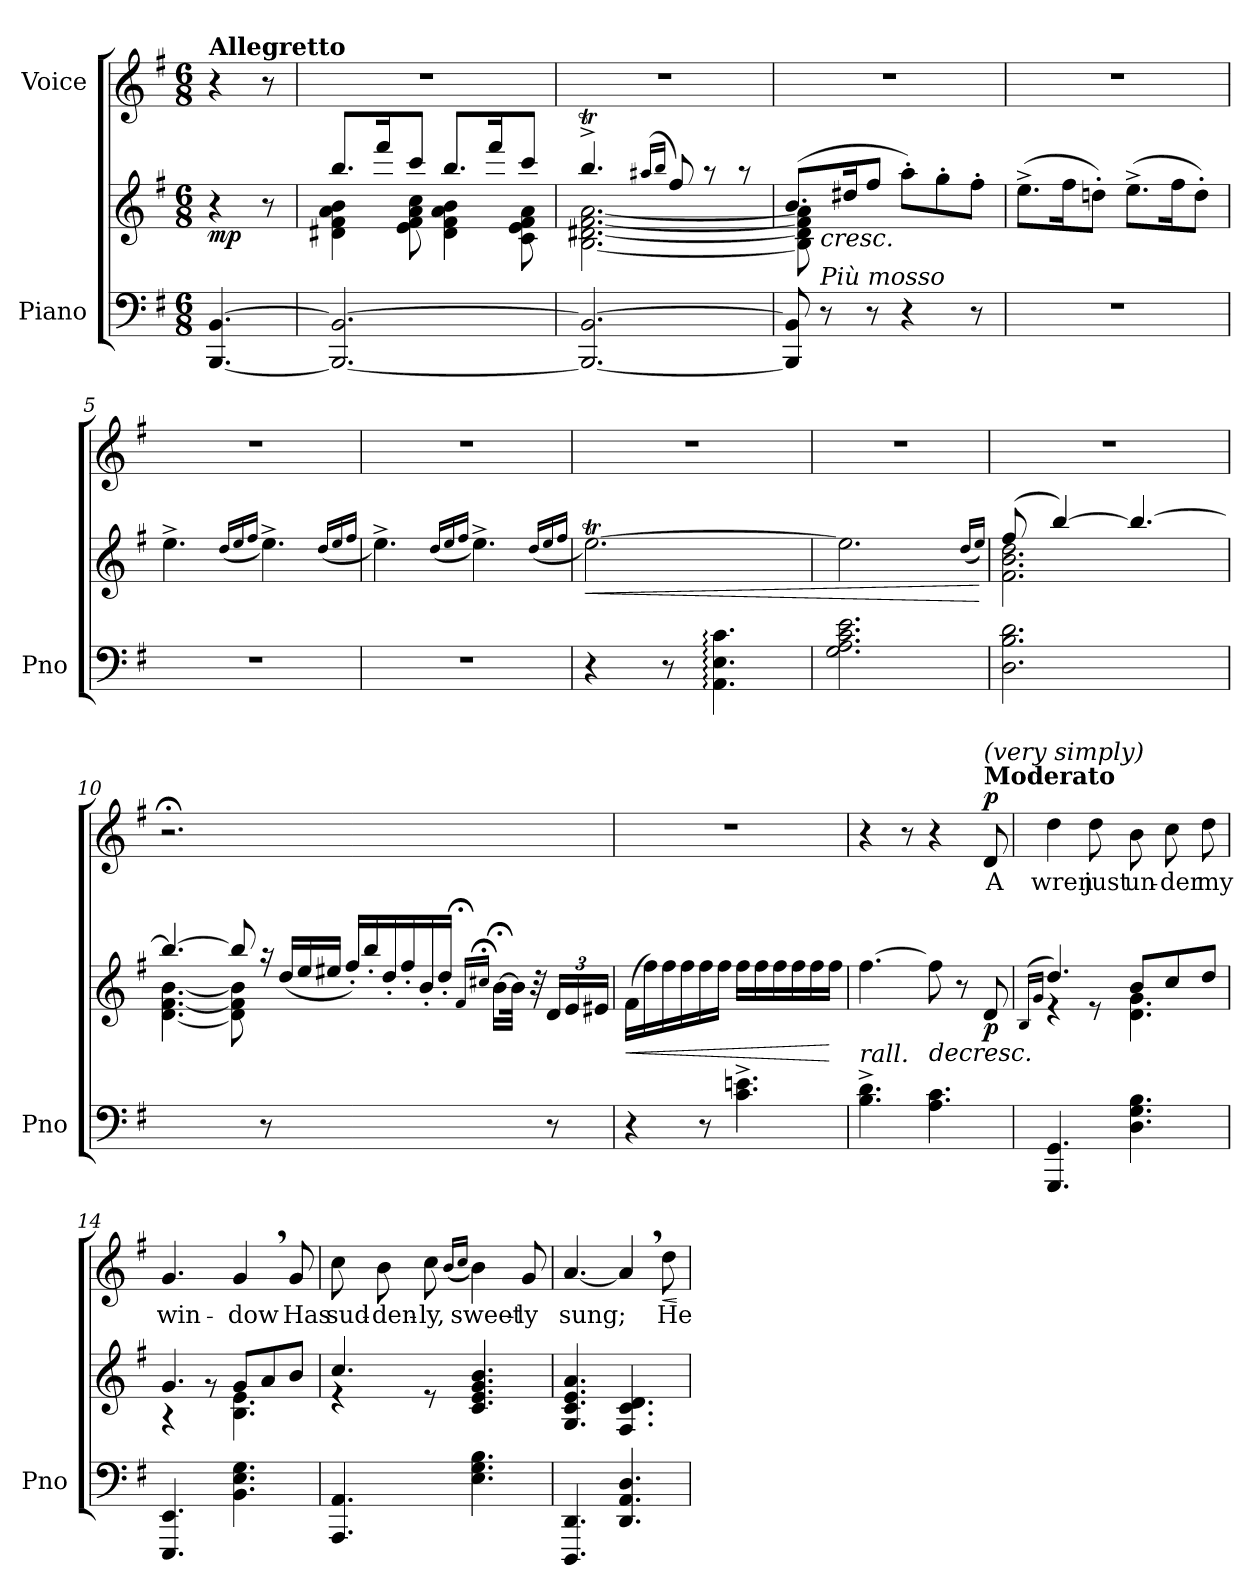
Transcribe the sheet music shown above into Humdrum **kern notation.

**kern	**kern	**dynam	**kern	**text	**dynam
*part2	*part2	*part2	*part1	*part1	*part1
*staff3	*staff2	*staff2/3	*staff1	*staff1	*staff1
*I"Piano	*	*	*I"Voice	*	*
*I'Pno	*	*	*	*	*
*clefF4	*clefG2	*	*clefG2	*	*
*k[f#]	*k[f#]	*	*k[f#]	*	*
*M6/8	*M6/8	*	*M6/8	*	*
=	=	=	=	=	=
!	!	!	!LO:TX:a:B:t=Allegretto	!	!
!	!	!LO:DY:b	!	!	!
(>[4.BBB/ [4.BB/	4r	mp	4r	.	.
.	8r	.	8r	.	.
=1	=1	=1	=1	=1	=1
*^	*^	*	*	*	*
2.BBB/_ 2.BB/_	4rEEyy	8.bb/L	4d#X\ 4f#\ 4a\ 4b\)	.	2.r	.	.
.	.	16fff#/K	.	.	.	.	.
.	8rEEyy	8ccc/J	8e\ 8f#\ 8a\ 8cc\	.	.	.	.
.	4rEEyy	8.bb/L	4d#\ 4f#\ 4a\ 4b\	.	.	.	.
.	.	16fff#/K	.	.	.	.	.
.	8rEEyy	8ccc/J	8c\ 8e\ 8f#\ 8a\	.	.	.	.
=2	=2	=2	=2	=2	=2	=2	=2
2.BBB/_ 2.BB/_	4rEEyy	4.bbt^/	[2.B\ [2.d#X\ [2.f#\ [2.a\	.	2.r	.	.
.	8rEEyy	.	.	.	.	.	.
.	.	(<16qaa#X/LL	.	.	.	.	.
.	.	16qbb/JJ	.	.	.	.	.
.	4rEEyy	8ff#TTT/)	.	.	.	.	.
.	.	8r	.	.	.	.	.
.	8rEEyy	8r	.	.	.	.	.
*v	*v	*	*	*	*	*	*
!!LO:LB:g=z
=3	=3	=3	=3	=3	=3	=3
8BBB/] 8BB/]	(>8.b/L	8B\] 8d#\] 8f#\] 8a\]	.	2.r	.	.
!LO:TX:a:i:t=Più mosso	!	!	!	!	!	!
!	!	!	!LO:HP:b	!	!	!
8r	.	8reyy	<	.	.	.
.	16dd#X/K	.	.	.	.	.
8r	8ff#/J	8reyy	.	.	.	.
4r	8aa'\L)	4reyy	.	.	.	.
.	8gg'\	.	.	.	.	.
8r	8ff#'\J	8reyy	.	.	.	.
*	*v	*v	*	*	*	*
=4	=4	=4	=4	=4	=4
2.r	(>8.ee^\L	.	2.r	.	.
.	16ff#\K	.	.	.	.
.	8ddn'\J)	.	.	.	.
.	(>8.ee^\L	.	.	.	.
.	16ff#\K	.	.	.	.
.	8dd'\J)	.	.	.	.
=5	=5	=5	=5	=5	=5
2.r	4.ee^\	.	2.r	.	.
.	(<16qdd/LL	.	.	.	.
.	16qee/	.	.	.	.
.	16qff#/JJ	.	.	.	.
.	4.ee^\)	.	.	.	.
.	(<16qdd/LL	.	.	.	.
.	16qee/	.	.	.	.
.	16qff#/JJ	.	.	.	.
!!LO:LB:g=z
=6	=6	=6	=6	=6	=6
2.r	4.ee^\)	.	2.r	.	.
.	(<16qdd/LL	.	.	.	.
.	16qee/	.	.	.	.
.	16qff#/JJ	.	.	.	.
.	4.ee^\)	.	.	.	.
.	(<16qdd/LL	.	.	.	.
.	16qee/	.	.	.	.
.	16qff#/JJ	.	.	.	.
=7	=7	=7	=7	=7	=7
!	!	!LO:HP:b	!	!	!
4r	[2.eeT\)	<	2.r	.	.
8r	.	.	.	.	.
4.AA\: 4.E\: 4.c\:	.	.	.	.	.
=8	=8	=8	=8	=8	=8
2.G\ 2.A\ 2.c\ 2.e\	2.eeTTT\]	.	2.r	.	.
.	(<16qdd/LL	.	.	.	.
.	16qee/JJ)	.	.	.	.
.	.	[	.	.	.
=9	=9	=9	=9	=9	=9
*	*^	*	*	*	*
2.D\ 2.B\ 2.d\	(>8ff#/	2.f#\ 2.b\ 2.dd\	.	2.r	.	.
.	[4bb/)	.	.	.	.	.
.	4.bb/_	.	.	.	.	.
!!LO:PB:g=z
=10	=10	=10	=10	=10	=10	=10
4ryy	4.bb/_	[4.d\ [4.f#\ [4.b\	.	2.r;<	.	.
8ryy	.	.	.	.	.	.
8ryy	8bb/]	8d\] 8f#\] 8b\]	.	.	.	.
8r	16raa	8rcyy	.	.	.	.
.	(<16dd!/LL	.	.	.	.	.
8ryy	16ee!/	8rcyy	.	.	.	.
.	16ee#X!/JJ	.	.	.	.	.
8ryy	16ff#'!/LL)	8rcyy	.	2ryy	.	.
.	16bb'!/	.	.	.	.	.
8ryy	16dd'!/	8rcyy	.	.	.	.
.	16ff#'!/	.	.	.	.	.
8ryy	16b'!/	8rcyy	.	.	.	.
.	16dd'!/JJ	.	.	.	.	.
.	16qf#;</LL	.	.	.	.	.
.	16qcc#X;</JJ	.	.	.	.	.
8ryy	[16b;<!\LL	4rcyy	.	.	.	.
.	32b!\JJk]	.	.	.	.	.
.	32r	.	.	.	.	.
*	*Xbrackettup	*	*	*	*	*
8r	24d/LL	.	.	8ryy	.	.
.	24e/	.	.	.	.	.
.	24e#X/JJ	.	.	.	.	.
*	*v	*v	*	*	*	*
=11	=11	=11	=11	=11	=11
!	!	!LO:HP:b	!	!	!
4r	(>16f#\LL	<	2.r	.	.
.	16ff#\)	.	.	.	.
.	16ff#\	.	.	.	.
.	16ff#\	.	.	.	.
8r	16ff#\	.	.	.	.
.	16ff#\JJ	.	.	.	.
4.c\^ 4.en\^	16ff#\LL	.	.	.	.
.	16ff#\	.	.	.	.
.	16ff#\	.	.	.	.
.	16ff#\	.	.	.	.
.	16ff#\	.	.	.	.
.	16ff#\JJ	[	.	.	.
!!LO:LB:g=z
=12	=12	=12	=12	=12	=12
*	*	*	*MM104	*	*
!LO:TX:a:i:t=rall.	!	!	!	!	!
4.B\^ 4.d\^	[4.ff#\	.	4r	.	.
.	.	.	8r	.	.
*	*	*	*MM96	*	*
!	!	!LO:HP:b	!	!	!
4.A\ 4.c\	8ff#\]	>	4r	.	.
.	8r	.	.	.	.
!	!	!	!LO:TX:a:B:t=Moderato	!	!
!	!	!	!LO:TX:a:i:t=(very simply)	!	!
!	!	!LO:DY:n=1:b	!	!LO:LY:b	!LO:DY:a
.	8d/	[ p	8d/	A	p
=13	=13	=13	=13	=13	=13
.	(>16qB/LL	.	.	.	.
.	16qg/JJ	.	.	.	.
*	*^	*	*	*	*
!	!	!	!	!	!LO:LY:b	!
4.GGG/ 4.GG/	4.dd/)	4r	.	4dd\	wren	.
!	!	!	!	!	!LO:LY:b	!
.	.	8r	.	8dd\	just	.
!	!	!	!	!	!LO:LY:b	!
4.D\ 4.G\ 4.B\	8b/L	4.d\ 4.g\	.	8b\	un-	.
!	!	!	!	!	!LO:LY:b	!
.	8cc/	.	.	8cc\	-der	.
!	!	!	!	!	!LO:LY:b	!
.	8dd/J	.	.	8dd\	my	.
=14	=14	=14	=14	=14	=14	=14
!	!	!	!	!	!LO:LY:b	!
4.EEE/ 4.EE/	4.g/	4r	.	4.g/	win-	.
.	.	8rg	.	.	.	.
!	!	!	!	!	!LO:LY:b	!
4.BB\ 4.E\ 4.G\	8g/L	4.B\ 4.e\	.	4g,/	-dow	.
.	8a/	.	.	.	.	.
!	!	!	!	!	!LO:LY:b	!
.	8b/J	.	.	8g/	Has	.
!!LO:LB:g=z
=15	=15	=15	=15	=15	=15	=15
!	!	!	!	!	!LO:LY:b	!
4.AAA/ 4.AA/	4.cc/	4r	.	8cc\	sud-	.
!	!	!	!	!	!LO:LY:b	!
.	.	.	.	8b\	-den-	.
!	!	!	!	!	!LO:LY:b	!
.	.	8r	.	8cc\	-ly,	.
.	.	.	.	(<16qb/LL	.	.
.	.	.	.	16qcc/JJ	.	.
!	!	!	!	!	!LO:LY:b	!
4.E\ 4.G\ 4.B\	4.c/ 4.e/ 4.g/ 4.b/	4.ryy	.	4b\)	sweet-	.
!	!	!	!	!	!LO:LY:b	!
.	.	.	.	8g/	-ly	.
*	*v	*v	*	*	*	*
=16	=16	=16	=16	=16	=16
!	!	!	!	!LO:LY:b	!
4.DDD/ 4.DD/	4.G/ 4.c/ 4.e/ 4.a/	.	[4.a/	sung;	.
4.DD/ 4.AA/ 4.D/	4.F#/ 4.c/ 4.d/	.	4a,/]	.	.
!	!	!	!	!LO:LY:b	!LO:HP:b
.	.	.	8dd\	He	<
.	.	]	.	.	[
=	=	=	=	=	=
*-	*-	*-	*-	*-	*-
